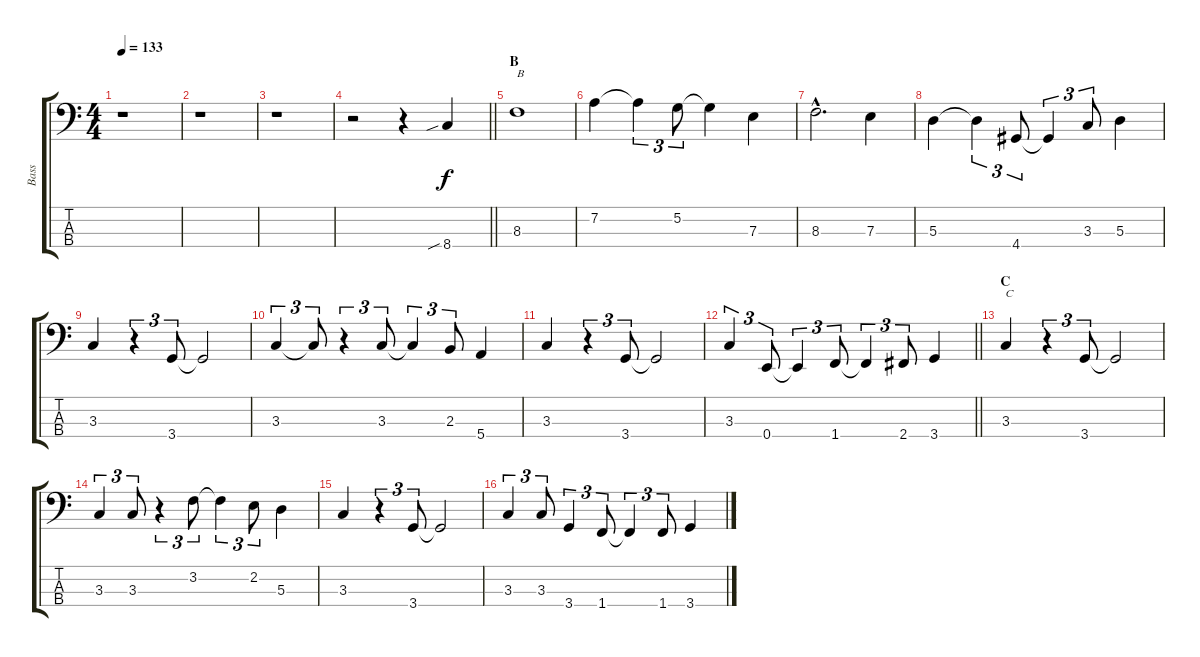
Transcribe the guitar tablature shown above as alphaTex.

\track ("Bass" "Bass") {instrument electricbasspick}
\staff {score tabs}
\tuning (G2 D2 A1 E1) {hide}
\ts (4 4)
\tempo 133
\clef f4
\ks c
r.1{dy f} |
r.1 |
r.1 |
\barLineRight lightlight
r.2 r.4 8.4{sib}.4 |
\section ("" "B")
8.3.1{txt "B"} |
7.2.4 7.2{t}.4{tu (3 2)} 5.2.8{tu (3 2)} 5.2{t}.4 7.3.4 |
8.3{hac}.2{d} 7.3.4 |
5.3.4 5.3{t}.4{tu (3 2)} 4.4.8{tu (3 2)} 4.4{t}.4{tu (3 2)} 3.3.8{tu (3 2)} 5.3.4 |
3.3.4 r.4{tu (3 2)} 3.4.8{tu (3 2)} 3.4{t}.2 |
3.3.4{tu (3 2)} 3.3{t}.8{tu (3 2)} r.4{tu (3 2)} 3.3.8{tu (3 2)} 3.3{t}.4{tu (3 2)} 2.3.8{tu (3 2)} 5.4.4 |
3.3.4 r.4{tu (3 2)} 3.4.8{tu (3 2)} 3.4{t}.2 |
\barLineRight lightlight
3.3.4{tu (3 2)} 0.4.8{tu (3 2)} 0.4{t}.4{tu (3 2)} 1.4.8{tu (3 2)} 1.4{t}.4{tu (3 2)} 2.4.8{tu (3 2)} 3.4.4 |
\section ("" "C")
3.3.4{txt "C"} r.4{tu (3 2)} 3.4.8{tu (3 2)} 3.4{t}.2 |
3.3.4{tu (3 2)} 3.3.8{tu (3 2)} r.4{tu (3 2)} 3.2.8{tu (3 2)} 3.2{t}.4{tu (3 2)} 2.2.8{tu (3 2)} 5.3.4 |
3.3.4 r.4{tu (3 2)} 3.4.8{tu (3 2)} 3.4{t}.2 |
3.3.4{tu (3 2)} 3.3.8{tu (3 2)} 3.4.4{tu (3 2)} 1.4.8{tu (3 2)} 1.4{t}.4{tu (3 2)} 1.4.8{tu (3 2)} 3.4.4
